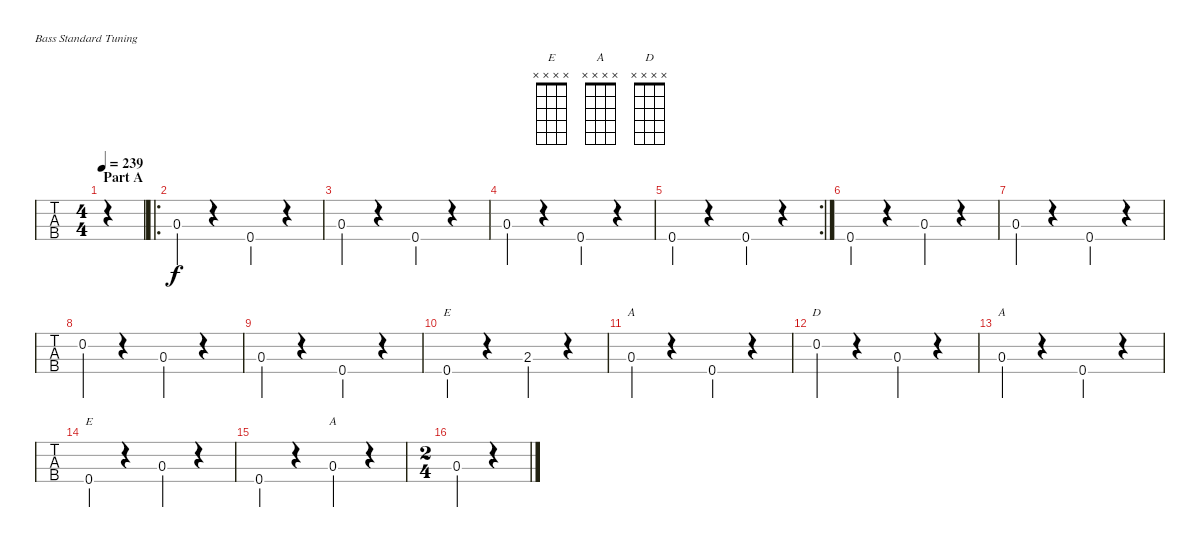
\bracketExtendMode groupsimilarinstruments
\singleTrackTrackNamePolicy hidden
\multiTrackTrackNamePolicy hidden
\firstSystemTrackNameOrientation horizontal
\otherSystemsTrackNameOrientation horizontal
\track ("Bass" "Bass") {instrument acousticbass}
\staff {tabs}
\tuning (G2 D2 A1 E1)
\chord ("E" x x x x)
\chord ("A" x x x x)
\chord ("D" x x x x)
\ts (4 4)
\section ("" "Part A")
\tempo 239
\clef f4
\ks a
|
\ro
0.3.4 r.4 0.4.4 r.4 |
0.3.4 r.4 0.4.4 r.4 |
0.3.4 r.4 0.4.4 r.4 |
\rc 2
0.4.4 r.4 0.4.4 r.4 |
0.4.4 r.4 0.3.4 r.4 |
0.3.4 r.4 0.4.4 r.4 |
0.2.4 r.4 0.3.4 r.4 |
0.3.4 r.4 0.4.4 r.4 |
0.4.4{ch "E"} r.4 2.3.4 r.4 |
0.3.4{ch "A"} r.4 0.4.4 r.4 |
0.2.4{ch "D"} r.4 0.3.4 r.4 |
0.3.4{ch "A"} r.4 0.4.4 r.4 |
0.4.4{ch "E"} r.4 0.3.4 r.4 |
0.4.4 r.4 0.3.4{ch "A"} r.4 |
\ts (2 4)
0.3.4 r.4
